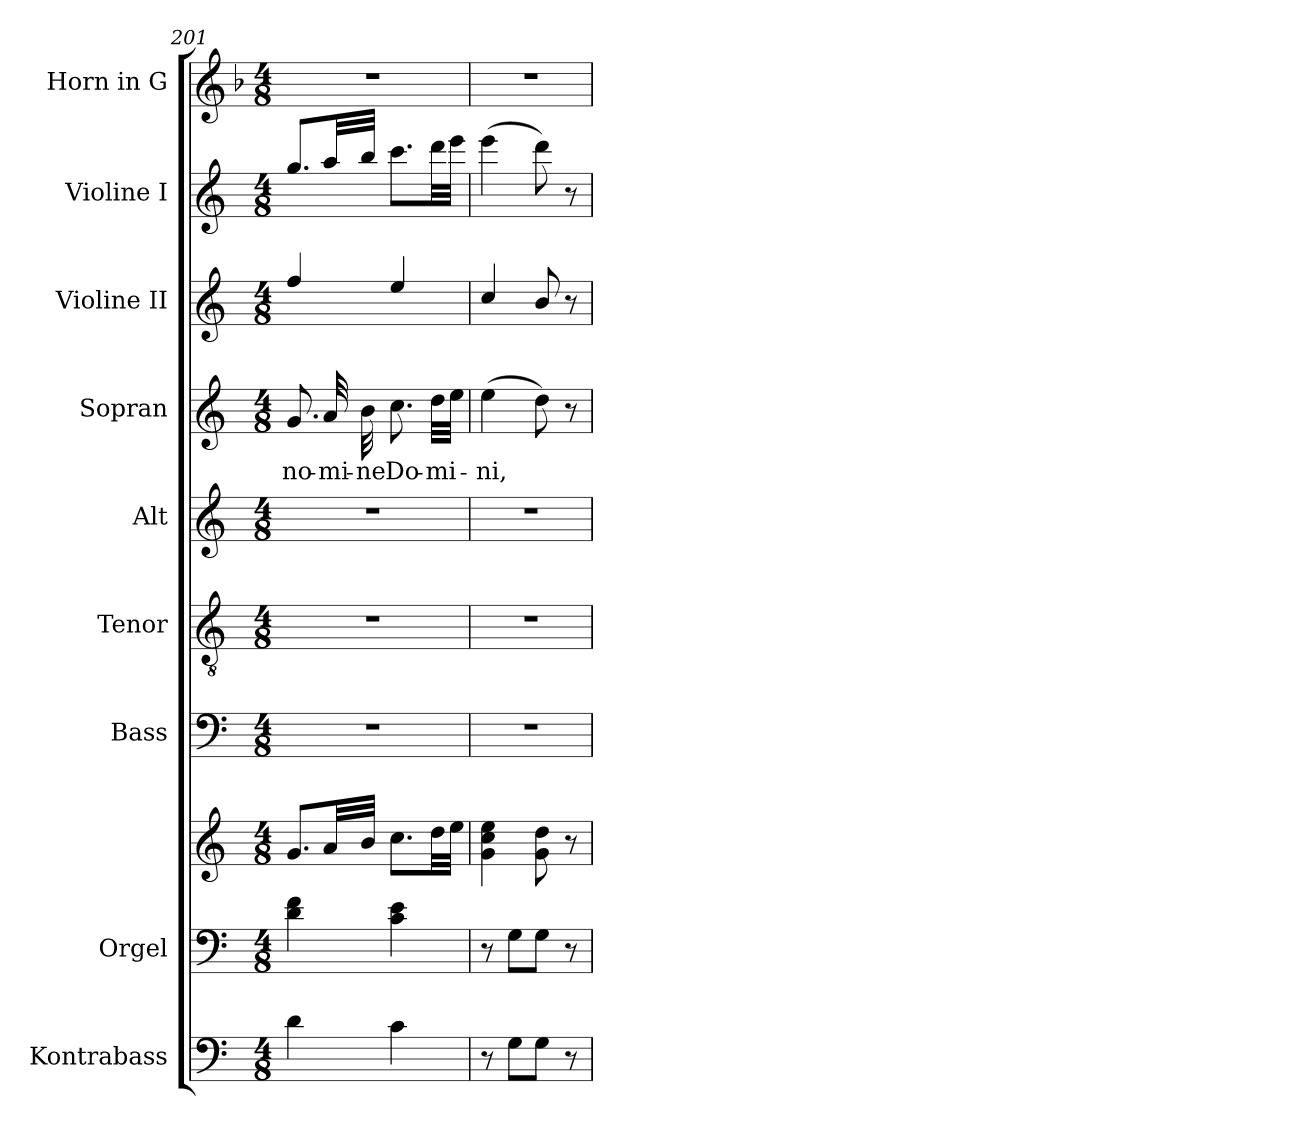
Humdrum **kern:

**kern	**kern	**kern	**kern	**kern	**kern	**kern	**text	**kern	**kern	**kern
*part9	*part8	*part8	*part7	*part6	*part5	*part4	*part4	*part3	*part2	*part1
*staff10	*staff9	*staff8	*staff7	*staff6	*staff5	*staff4	*staff4	*staff3	*staff2	*staff1
*I"Kontrabass	*I"Orgel	*	*I"Bass	*I"Tenor	*I"Alt	*I"Sopran	*	*I"Violine II	*I"Violine I	*I"Horn in G
*I'Kb.	*I'Org.	*	*I'B	*I'T	*I'A	*I'S	*	*I'Vl. II	*I'Vl. I	*I'Hrn.
*clefF4	*clefF4	*clefG2	*clefF4	*clefGv2	*clefG2	*clefG2	*	*clefG2	*clefG2	*clefG2
*ITrd7c12	*	*	*	*	*	*	*	*ITrd7c12	*ITrd7c12	*ITrd3c5
*k[]	*k[]	*k[]	*k[]	*k[]	*k[]	*k[]	*	*k[]	*k[]	*k[]
*C:	*C:	*C:	*C:	*C:	*C:	*C:	*	*C:	*C:	*C:
*M4/8	*M4/8	*M4/8	*M4/8	*M4/8	*M4/8	*M4/8	*	*M4/8	*M4/8	*M4/8
=201	=201	=201	=201	=201	=201	=201	=201	=201	=201	=201
!	!	!	!	!	!	!	!LO:LY:b	!	!	!
4D\	4d\ 4f\	8.g/L	2r	2r	2r	8.g/	no-	4f/	8.g/L	2r
!	!	!	!	!	!	!	!LO:LY:b	!	!	!
.	.	32a/LL	.	.	.	32a/	-mi-	.	32a/LL	.
!	!	!	!	!	!	!	!LO:LY:b	!	!	!
.	.	32b/JJJ	.	.	.	32b\	-ne	.	32b/JJJ	.
!	!	!	!	!	!	!	!LO:LY:b	!	!	!
4C\	4c\ 4e\	8.cc\L	.	.	.	8.cc\	Do-	4e/	8.cc\L	.
!	!	!	!	!	!	!	!LO:LY:b	!	!	!
.	.	32dd\LL	.	.	.	32dd\LLL	-mi-	.	32dd\LL	.
.	.	32ee\JJJ	.	.	.	32ee\JJJ	.	.	32ee\JJJ	.
=202	=202	=202	=202	=202	=202	=202	=202	=202	=202	=202
!	!	!	!	!	!	!	!LO:LY:b	!	!	!
8r	8r	4g\ 4cc\ 4ee\	2r	2r	2r	(>4ee\	-ni,	4c/	(>4ee\	2r
8GG\L	8G\L	.	.	.	.	.	.	.	.	.
8GG\J	8G\J	8g\ 8dd\	.	.	.	8dd\)	.	8B/	8dd\)	.
8r	8r	8r	.	.	.	8r	.	8r	8r	.
=	=	=	=	=	=	=	=	=	=	=
*-	*-	*-	*-	*-	*-	*-	*-	*-	*-	*-
